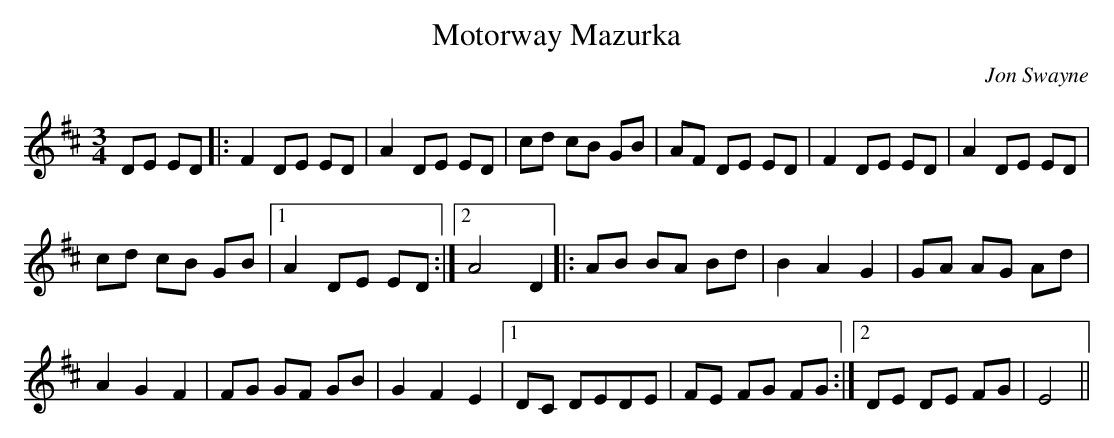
X:1
T:Motorway Mazurka
C:Jon Swayne
L:1/8
M:3/4
K:D
DE ED |: F2 DE ED | A2 DE ED | cd cB GB | AF DE ED | F2 DE ED | A2 DE ED |
cd cB GB |1 A2 DE ED :|2 A4 D2 |: AB BA Bd | B2A2G2 | GA AG Ad |
A2G2F2 | FG GF GB | G2F2E2 |1DC DEDE | FE FG FG :|2 DE DE FG | E4 ||
